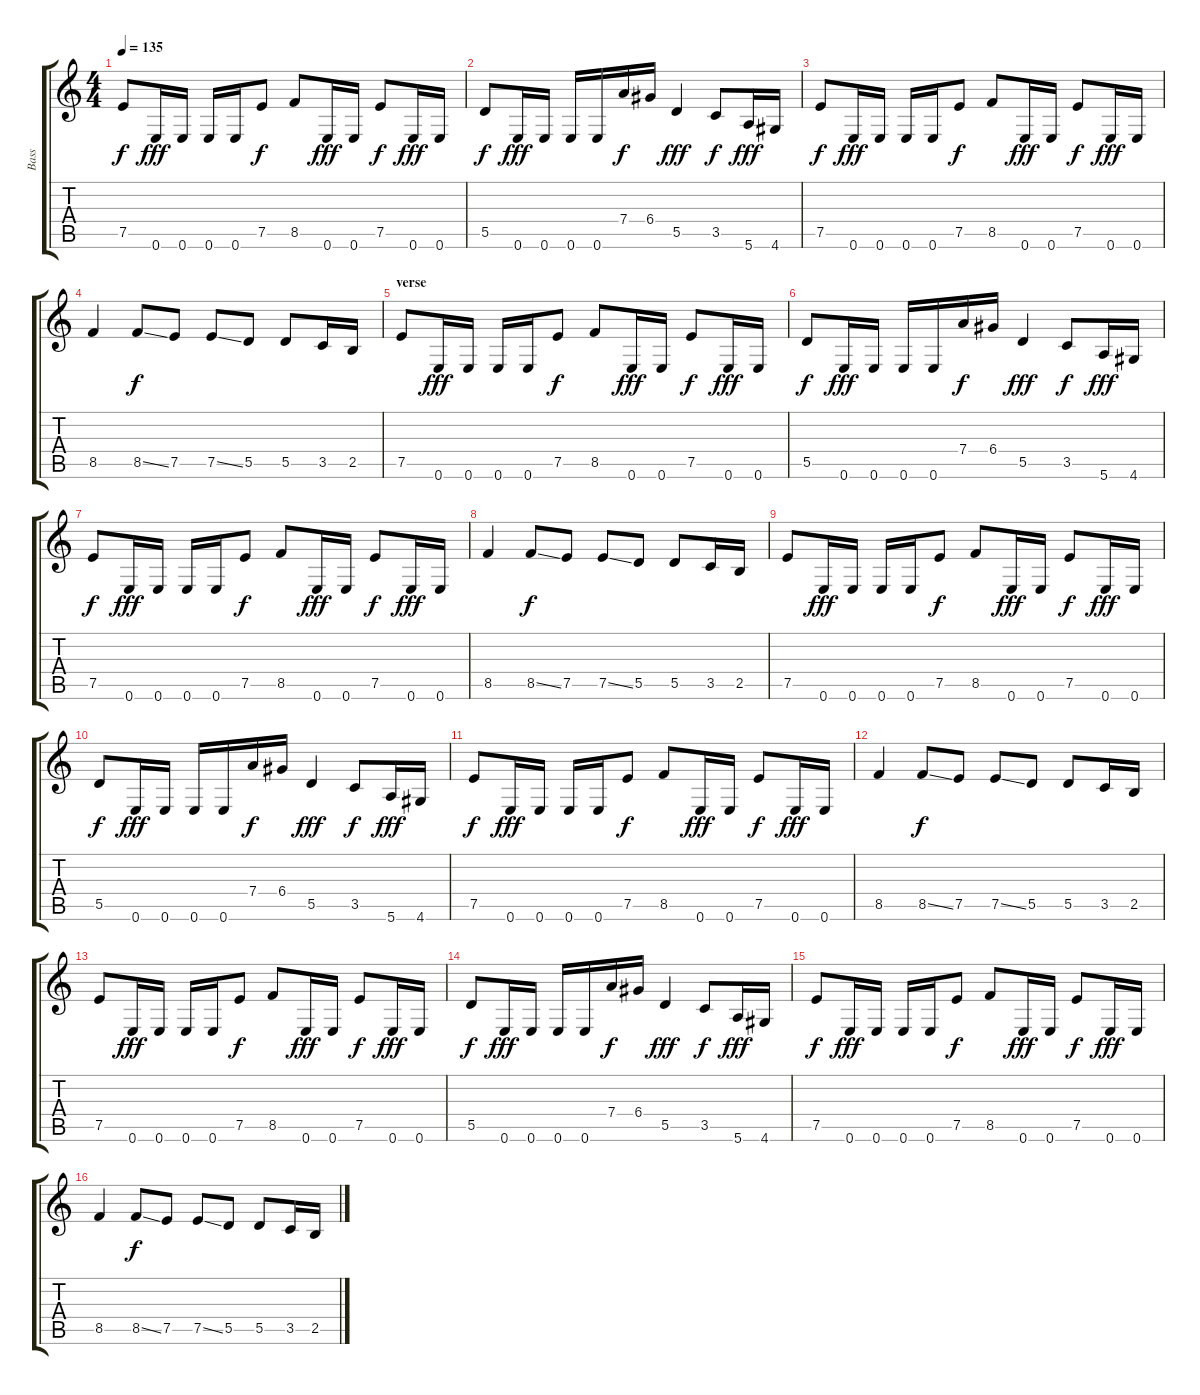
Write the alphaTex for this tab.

\track ("Bass" "Bass") {instrument electricbassfinger}
\staff {score tabs}
\tuning (E4 B3 G3 D3 A2 E2) {hide}
\ts (4 4)
\tempo 135
\clef g2
\ks c
7.5.8{dy f} 0.6.16{dy fff} 0.6.16 0.6.16 0.6.16 7.5.8{dy f} 8.5.8 0.6.16{dy fff} 0.6.16 7.5.8{dy f} 0.6.16{dy fff} 0.6.16 |
5.5.8{dy f} 0.6.16{dy fff} 0.6.16 0.6.16 0.6.16 7.4.16{dy f} 6.4.16 5.5.4{dy fff} 3.5.8{dy f} 5.6.16{dy fff} 4.6.16 |
7.5.8{dy f} 0.6.16{dy fff} 0.6.16 0.6.16 0.6.16 7.5.8{dy f} 8.5.8 0.6.16{dy fff} 0.6.16 7.5.8{dy f} 0.6.16{dy fff} 0.6.16 |
8.5.4 8.5{ss}.8{dy f} 7.5.8 7.5{ss}.8 5.5.8 5.5.8 3.5.16 2.5.16 |
\section ("" "verse")
7.5.8 0.6.16{dy fff} 0.6.16 0.6.16 0.6.16 7.5.8{dy f} 8.5.8 0.6.16{dy fff} 0.6.16 7.5.8{dy f} 0.6.16{dy fff} 0.6.16 |
5.5.8{dy f} 0.6.16{dy fff} 0.6.16 0.6.16 0.6.16 7.4.16{dy f} 6.4.16 5.5.4{dy fff} 3.5.8{dy f} 5.6.16{dy fff} 4.6.16 |
7.5.8{dy f} 0.6.16{dy fff} 0.6.16 0.6.16 0.6.16 7.5.8{dy f} 8.5.8 0.6.16{dy fff} 0.6.16 7.5.8{dy f} 0.6.16{dy fff} 0.6.16 |
8.5.4 8.5{ss}.8{dy f} 7.5.8 7.5{ss}.8 5.5.8 5.5.8 3.5.16 2.5.16 |
7.5.8 0.6.16{dy fff} 0.6.16 0.6.16 0.6.16 7.5.8{dy f} 8.5.8 0.6.16{dy fff} 0.6.16 7.5.8{dy f} 0.6.16{dy fff} 0.6.16 |
5.5.8{dy f} 0.6.16{dy fff} 0.6.16 0.6.16 0.6.16 7.4.16{dy f} 6.4.16 5.5.4{dy fff} 3.5.8{dy f} 5.6.16{dy fff} 4.6.16 |
7.5.8{dy f} 0.6.16{dy fff} 0.6.16 0.6.16 0.6.16 7.5.8{dy f} 8.5.8 0.6.16{dy fff} 0.6.16 7.5.8{dy f} 0.6.16{dy fff} 0.6.16 |
8.5.4 8.5{ss}.8{dy f} 7.5.8 7.5{ss}.8 5.5.8 5.5.8 3.5.16 2.5.16 |
7.5.8 0.6.16{dy fff} 0.6.16 0.6.16 0.6.16 7.5.8{dy f} 8.5.8 0.6.16{dy fff} 0.6.16 7.5.8{dy f} 0.6.16{dy fff} 0.6.16 |
5.5.8{dy f} 0.6.16{dy fff} 0.6.16 0.6.16 0.6.16 7.4.16{dy f} 6.4.16 5.5.4{dy fff} 3.5.8{dy f} 5.6.16{dy fff} 4.6.16 |
7.5.8{dy f} 0.6.16{dy fff} 0.6.16 0.6.16 0.6.16 7.5.8{dy f} 8.5.8 0.6.16{dy fff} 0.6.16 7.5.8{dy f} 0.6.16{dy fff} 0.6.16 |
8.5.4 8.5{ss}.8{dy f} 7.5.8 7.5{ss}.8 5.5.8 5.5.8 3.5.16 2.5.16
